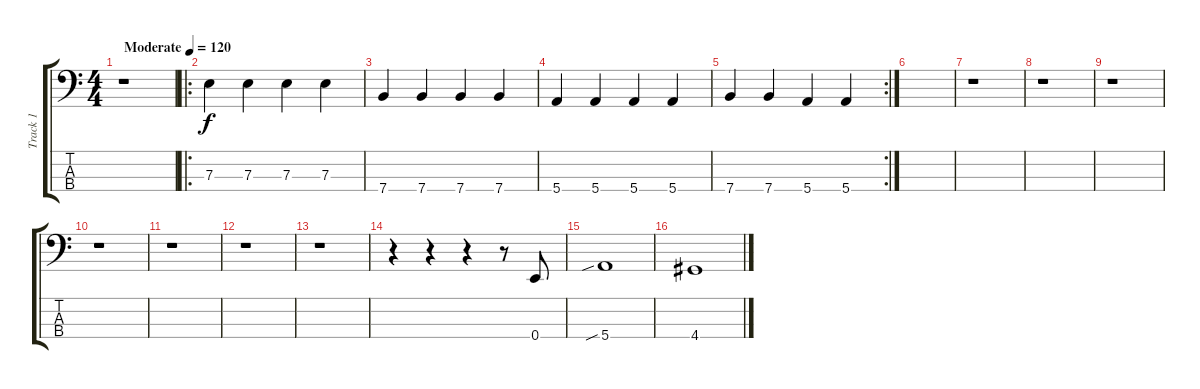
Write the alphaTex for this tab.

\track ("Track 1" "Track 1") {instrument electricbassfinger}
\staff {score tabs}
\tuning (G2 D2 A1 E1) {hide}
\ts (4 4)
\tempo (120 "Moderate")
\clef f4
\ks c
r.1{dy f instrument electricbassfinger} |
\ro
7.3.4 7.3.4 7.3.4 7.3.4 |
7.4.4 7.4.4 7.4.4 7.4.4 |
5.4.4 5.4.4 5.4.4 5.4.4 |
\rc 2
7.4.4 7.4.4 5.4.4 5.4.4 |
|
r.1 |
r.1 |
r.1 |
r.1 |
r.1 |
r.1 |
r.1 |
r.4 r.4 r.4 r.8 0.4.8 |
5.4{sib}.1 |
4.4.1
